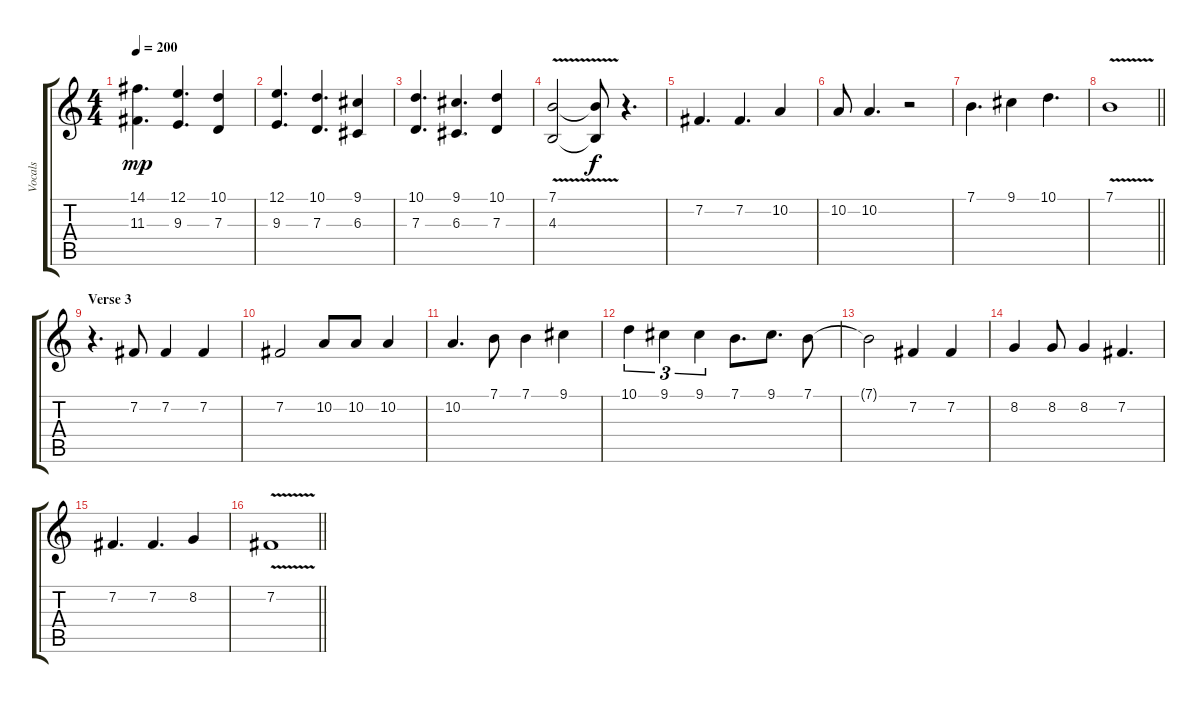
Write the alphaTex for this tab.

\track ("Vocals" "Vocals") {instrument lead1square}
\staff {score tabs}
\tuning (E4 B3 G3 D3 A2 E2) {hide}
\ts (4 4)
\tempo 200
\clef g2
\ks c
(14.1 11.3).4{d dy mp} (12.1 9.3).4{d} (10.1 7.3).4 |
(12.1 9.3).4{d} (10.1 7.3).4{d} (9.1 6.3).4 |
(10.1 7.3).4{d} (9.1 6.3).4{d} (10.1 7.3).4 |
(7.1{v} 4.3).2 (7.1{t} 4.3{t}).8{dy f} r.4{d} |
7.2.4{d} 7.2.4{d} 10.2.4 |
10.2.8 10.2.4{d} r.2 |
7.1.4{d} 9.1.4 10.1.4{d} |
\barLineRight lightlight
7.1{v}.1 |
\section ("" "Verse 3")
r.4{d} 7.2.8 7.2.4 7.2.4 |
7.2.2 10.2.8 10.2.8 10.2.4 |
10.2.4{d} 7.1.8 7.1.4 9.1.4 |
10.1.4{tu (3 2)} 9.1.4{tu (3 2)} 9.1.4{tu (3 2)} 7.1.8{d} 9.1.8{d} 7.1.8 |
7.1{t}.2 7.2.4 7.2.4 |
8.2.4 8.2.8 8.2.4 7.2.4{d} |
7.2.4{d} 7.2.4{d} 8.2.4 |
\barLineRight lightlight
7.2{v}.1
